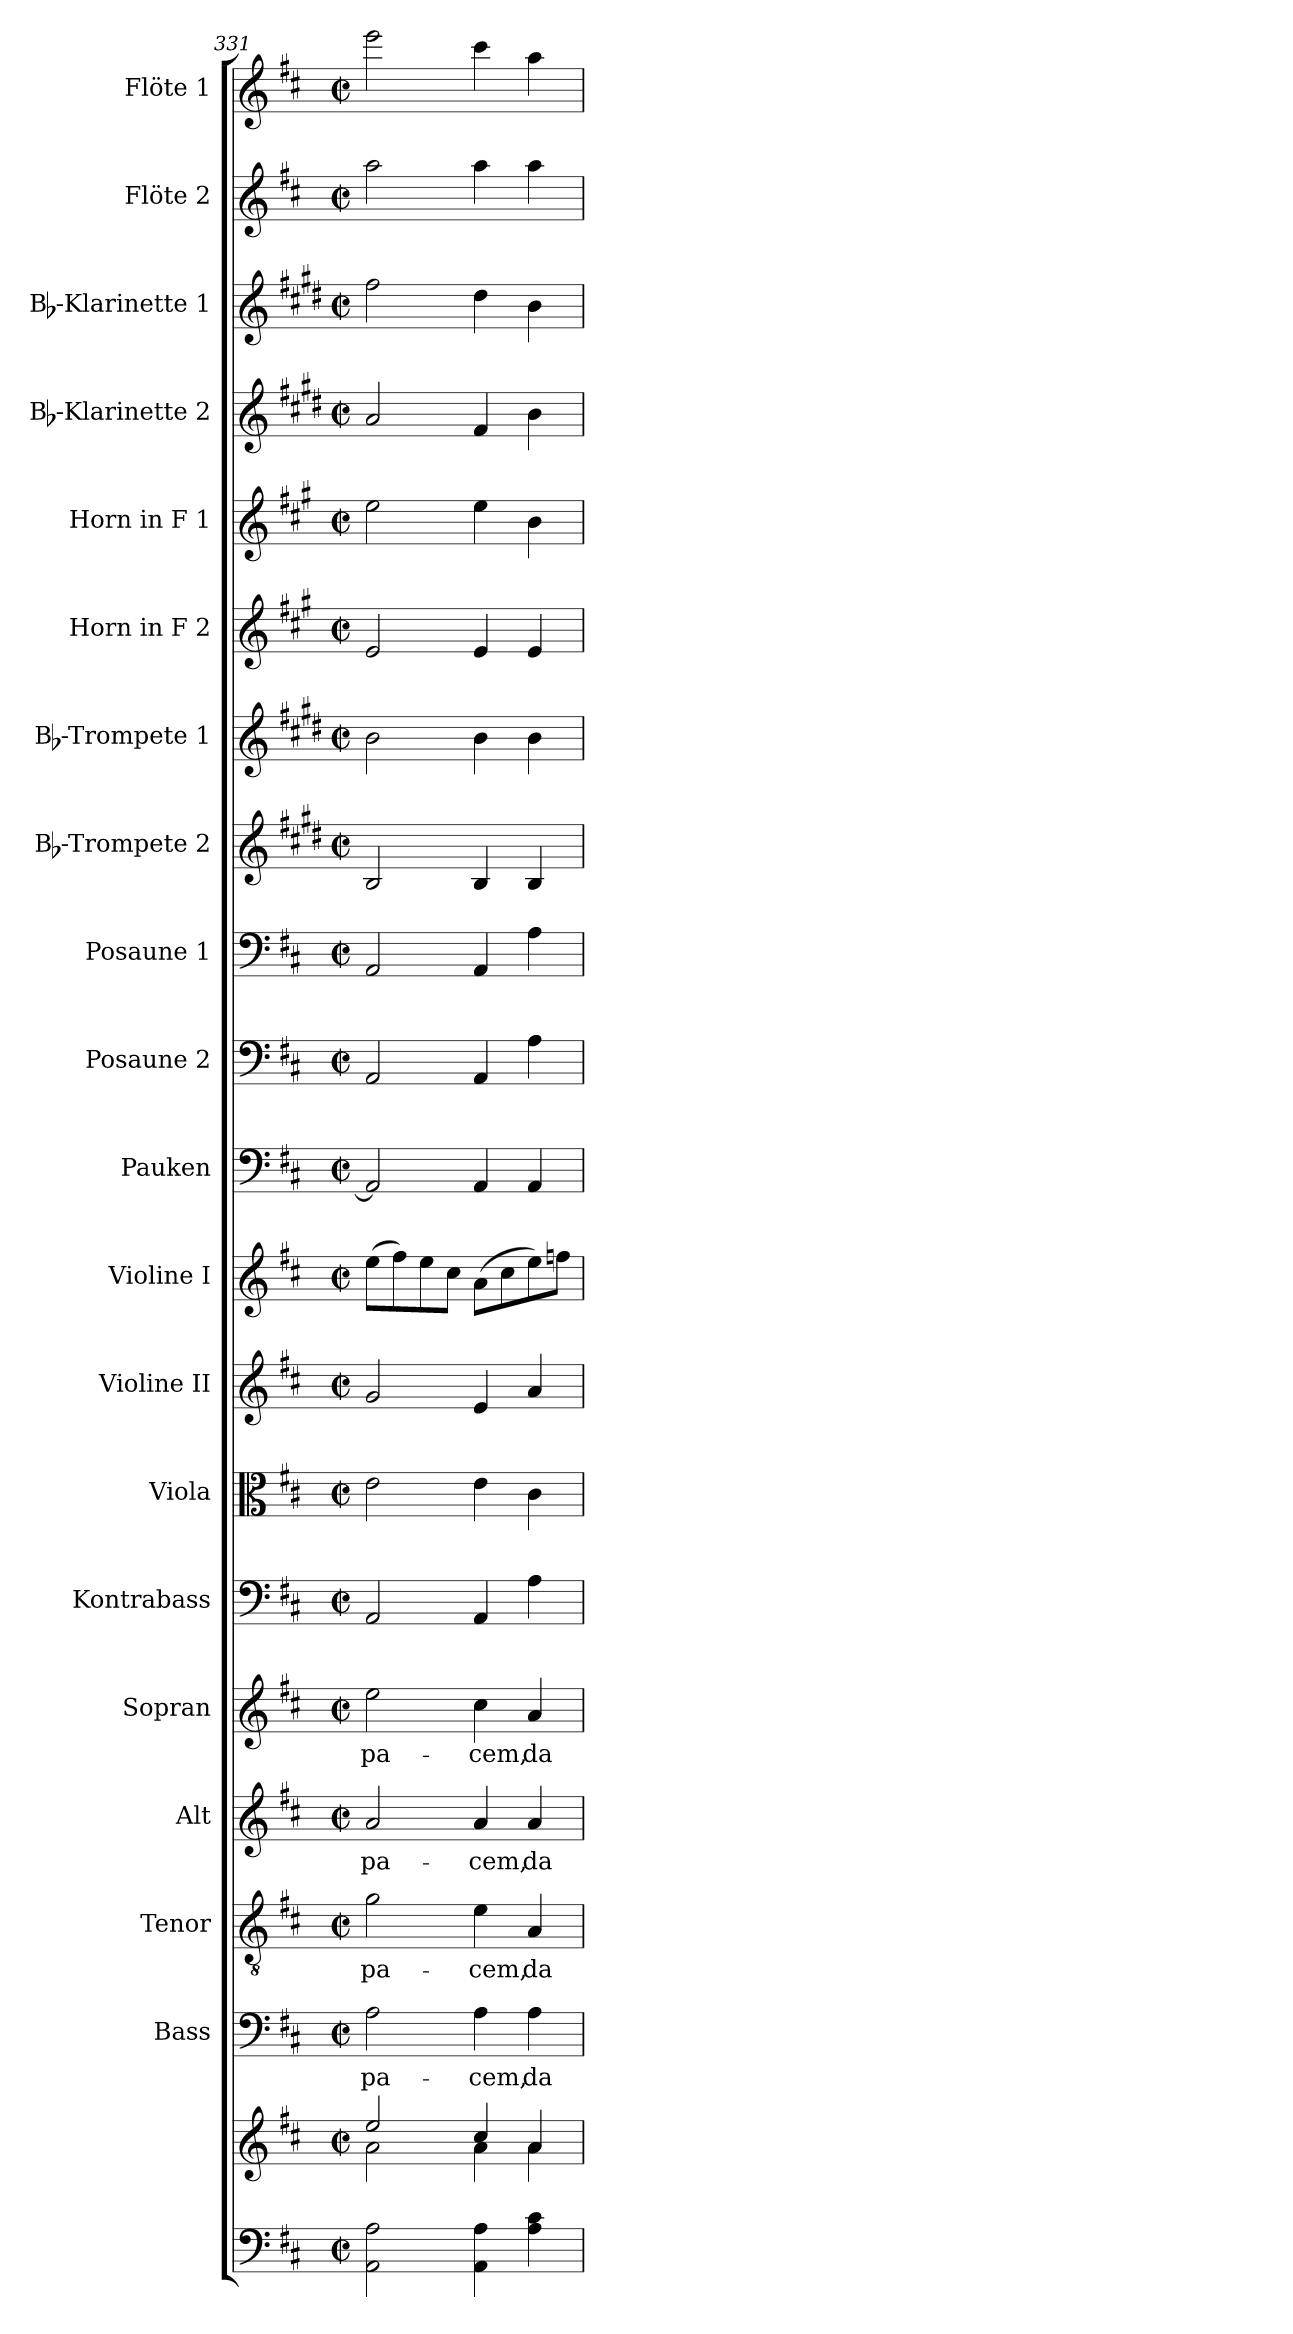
**kern	**kern	**kern	**text	**kern	**text	**kern	**text	**kern	**text	**kern	**kern	**kern	**kern	**kern	**kern	**kern	**kern	**kern	**kern	**kern	**kern	**kern	**kern	**kern
*part20	*part20	*part19	*part19	*part18	*part18	*part17	*part17	*part16	*part16	*part15	*part14	*part13	*part12	*part11	*part10	*part9	*part8	*part7	*part6	*part5	*part4	*part3	*part2	*part1
*staff21	*staff20	*staff19	*staff19	*staff18	*staff18	*staff17	*staff17	*staff16	*staff16	*staff15	*staff14	*staff13	*staff12	*staff11	*staff10	*staff9	*staff8	*staff7	*staff6	*staff5	*staff4	*staff3	*staff2	*staff1
*	*	*I"Bass	*	*I"Tenor	*	*I"Alt	*	*I"Sopran	*	*I"Kontrabass	*I"Viola	*I"Violine II	*I"Violine I	*I"Pauken	*I"Posaune 2	*I"Posaune 1	*I"Bb-Trompete 2	*I"Bb-Trompete 1	*I"Horn in F 2	*I"Horn in F 1	*I"Bb-Klarinette 2	*I"Bb-Klarinette 1	*I"Flöte 2	*I"Flöte 1
*	*	*I'B.	*	*I'T.	*	*I'A.	*	*I'S.	*	*I'Kb.	*I'Vla.	*I'Vl. II	*I'Vl. I	*I'Pk.	*I'Pos. 2	*I'Pos. 1	*I'Bb Trp. 2	*I'Bb Trp. 1	*	*	*I'Bb Kl. 2	*I'Bb Kl. 1	*I'Fl. 2	*I'Fl. 1
!!LO:PB:g=z
*clefF4	*clefG2	*clefF4	*	*clefGv2	*	*clefG2	*	*clefG2	*	*clefF4	*clefC3	*clefG2	*clefG2	*clefF4	*clefF4	*clefF4	*clefG2	*clefG2	*clefG2	*clefG2	*clefG2	*clefG2	*clefG2	*clefG2
*	*	*	*	*	*	*	*	*	*	*ITrd7c12	*	*	*	*	*	*	*ITrd1c2	*ITrd1c2	*ITrd4c7	*ITrd4c7	*ITrd1c2	*ITrd1c2	*	*
*k[f#c#]	*k[f#c#]	*k[f#c#]	*	*k[f#c#]	*	*k[f#c#]	*	*k[f#c#]	*	*k[f#c#]	*k[f#c#]	*k[f#c#]	*k[f#c#]	*k[f#c#]	*k[f#c#]	*k[f#c#]	*k[f#c#]	*k[f#c#]	*k[f#c#]	*k[f#c#]	*k[f#c#]	*k[f#c#]	*k[f#c#]	*k[f#c#]
*D:	*D:	*D:	*	*D:	*	*D:	*	*D:	*	*D:	*D:	*D:	*D:	*D:	*D:	*D:	*D:	*D:	*D:	*D:	*D:	*D:	*D:	*D:
*M2/2	*M2/2	*M2/2	*	*M2/2	*	*M2/2	*	*M2/2	*	*M2/2	*M2/2	*M2/2	*M2/2	*M2/2	*M2/2	*M2/2	*M2/2	*M2/2	*M2/2	*M2/2	*M2/2	*M2/2	*M2/2	*M2/2
*met(c|)	*met(c|)	*met(c|)	*	*met(c|)	*	*met(c|)	*	*met(c|)	*	*met(c|)	*met(c|)	*met(c|)	*met(c|)	*met(c|)	*met(c|)	*met(c|)	*met(c|)	*met(c|)	*met(c|)	*met(c|)	*met(c|)	*met(c|)	*met(c|)	*met(c|)
=331	=331	=331	=331	=331	=331	=331	=331	=331	=331	=331	=331	=331	=331	=331	=331	=331	=331	=331	=331	=331	=331	=331	=331	=331
*	*^	*	*	*	*	*	*	*	*	*	*	*	*	*	*	*	*	*	*	*	*	*	*	*
!	!	!	!	!LO:LY:b	!	!LO:LY:b	!	!LO:LY:b	!	!LO:LY:b	!	!	!	!	!	!	!	!	!	!	!	!	!	!	!
2AA\ 2A\	2ee/	2a\	2A\	pa-	2g\	pa-	2a/	pa-	2ee\	pa-	2AAA/	2e\	2g/	(>8ee\L	2AA/]	2AA/	2AA/	2A/	2a\	2A/	2a\	2g/	2ee\	2aa\	2eee\
.	.	.	.	.	.	.	.	.	.	.	.	.	.	8ff#\)	.	.	.	.	.	.	.	.	.	.	.
.	.	.	.	.	.	.	.	.	.	.	.	.	.	8ee\	.	.	.	.	.	.	.	.	.	.	.
.	.	.	.	.	.	.	.	.	.	.	.	.	.	8cc#\J	.	.	.	.	.	.	.	.	.	.	.
!	!	!	!	!LO:LY:b	!	!LO:LY:b	!	!LO:LY:b	!	!LO:LY:b	!	!	!	!	!	!	!	!	!	!	!	!	!	!	!
4AA\ 4A\	4cc#/	4a\	4A\	-cem,	4e\	-cem,	4a/	-cem,	4cc#\	-cem,	4AAA/	4e\	4e/	(>8a\L	4AA/	4AA/	4AA/	4A/	4a\	4A/	4a\	4e/	4cc#\	4aa\	4ccc#\
.	.	.	.	.	.	.	.	.	.	.	.	.	.	8cc#\	.	.	.	.	.	.	.	.	.	.	.
!	!	!	!	!LO:LY:b	!	!LO:LY:b	!	!LO:LY:b	!	!LO:LY:b	!	!	!	!	!	!	!	!	!	!	!	!	!	!	!
4A\ 4c#\	4a/	4a\	4A\	da	4A/	da	4a/	da	4a/	da	4AA\	4c#\	4a/	8ee\)	4AA/	4A\	4A\	4A/	4a\	4A/	4e\	4a\	4a\	4aa\	4aa\
.	.	.	.	.	.	.	.	.	.	.	.	.	.	8ffn\J	.	.	.	.	.	.	.	.	.	.	.
*	*v	*v	*	*	*	*	*	*	*	*	*	*	*	*	*	*	*	*	*	*	*	*	*	*	*
=	=	=	=	=	=	=	=	=	=	=	=	=	=	=	=	=	=	=	=	=	=	=	=	=
*-	*-	*-	*-	*-	*-	*-	*-	*-	*-	*-	*-	*-	*-	*-	*-	*-	*-	*-	*-	*-	*-	*-	*-	*-
